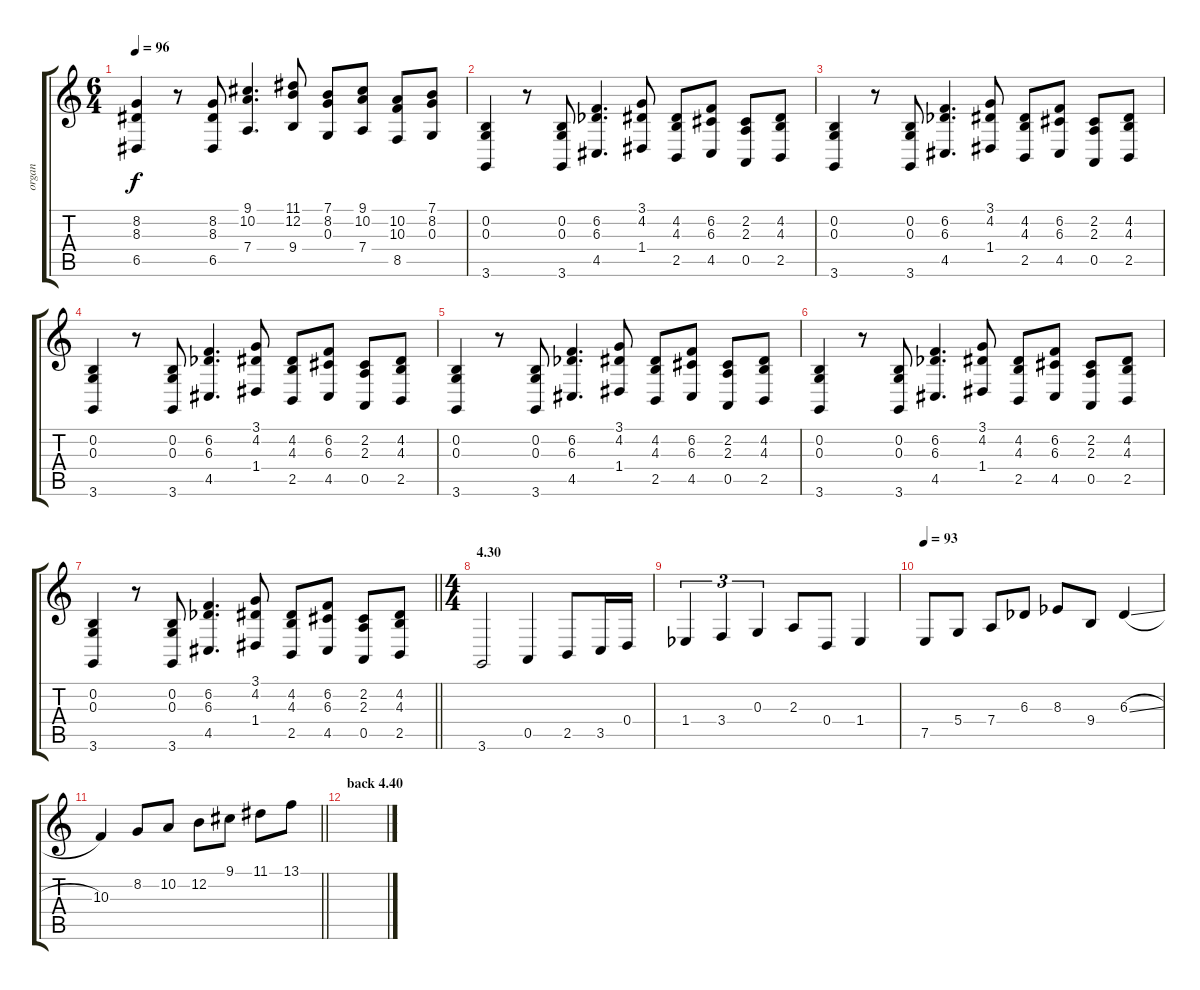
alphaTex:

\track ("organ" "organ") {instrument percussiveorgan}
\staff {score tabs}
\tuning (E4 B3 G3 D3 A2 E2) {hide}
\ts (6 4)
\tempo 96
\clef g2
\ks c
(8.2 8.3 6.5).4{dy f} r.8 (8.2 8.3 6.5).8 (9.1 10.2 7.4).4{d} (11.1 12.2 9.4).8 (7.1 8.2 0.3).8 (9.1 10.2 7.4).8 (10.2 10.3 8.5).8 (7.1 8.2 0.3).8 |
(0.2 0.3 3.6).4 r.8 (0.2 0.3 3.6).8 (6.2 6.3{acc b} 4.5).4{d} (3.1 4.2 1.4).8 (4.2 4.3 2.5).8 (6.2 6.3 4.5).8 (2.2 2.3 0.5).8 (4.2 4.3 2.5).8 |
(0.2 0.3 3.6).4 r.8 (0.2 0.3 3.6).8 (6.2 6.3{acc b} 4.5).4{d} (3.1 4.2 1.4).8 (4.2 4.3 2.5).8 (6.2 6.3 4.5).8 (2.2 2.3 0.5).8 (4.2 4.3 2.5).8 |
(0.2 0.3 3.6).4 r.8 (0.2 0.3 3.6).8 (6.2 6.3{acc b} 4.5).4{d} (3.1 4.2 1.4).8 (4.2 4.3 2.5).8 (6.2 6.3 4.5).8 (2.2 2.3 0.5).8 (4.2 4.3 2.5).8 |
(0.2 0.3 3.6).4 r.8 (0.2 0.3 3.6).8 (6.2 6.3{acc b} 4.5).4{d} (3.1 4.2 1.4).8 (4.2 4.3 2.5).8 (6.2 6.3 4.5).8 (2.2 2.3 0.5).8 (4.2 4.3 2.5).8 |
(0.2 0.3 3.6).4 r.8 (0.2 0.3 3.6).8 (6.2 6.3{acc b} 4.5).4{d} (3.1 4.2 1.4).8 (4.2 4.3 2.5).8 (6.2 6.3 4.5).8 (2.2 2.3 0.5).8 (4.2 4.3 2.5).8 |
\barLineRight lightlight
(0.2 0.3 3.6).4 r.8 (0.2 0.3 3.6).8 (6.2 6.3{acc b} 4.5).4{d} (3.1 4.2 1.4).8 (4.2 4.3 2.5).8 (6.2 6.3 4.5).8 (2.2 2.3 0.5).8 (4.2 4.3 2.5).8 |
\ts (4 4)
\section ("" "4.30")
3.6.2 0.5.4 2.5.8 3.5.16 0.4.16 |
1.4{acc b}.4{tu (3 2)} 3.4.4{tu (3 2)} 0.3.4{tu (3 2)} 2.3.8 0.4.8 1.4{acc b}.4 |
\tempo 93
7.5.8 5.4.8 7.4.8 6.3{acc b}.8 8.3{acc b}.8 9.4.8 6.3{sl acc b}.4 |
\barLineRight lightlight
10.3.4 8.2.8 10.2.8 12.2.8 9.1.8 11.1.8 13.1.8 |
\section ("" "back 4.40")
